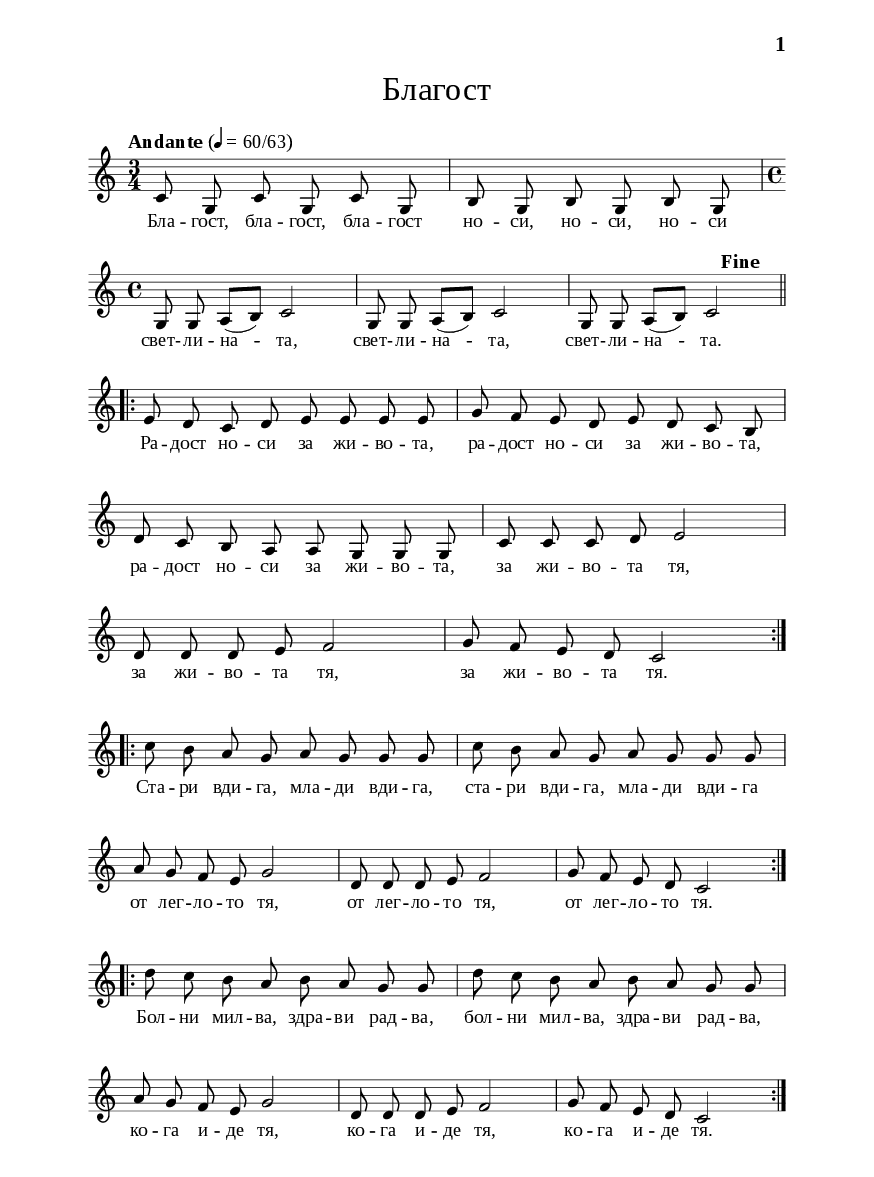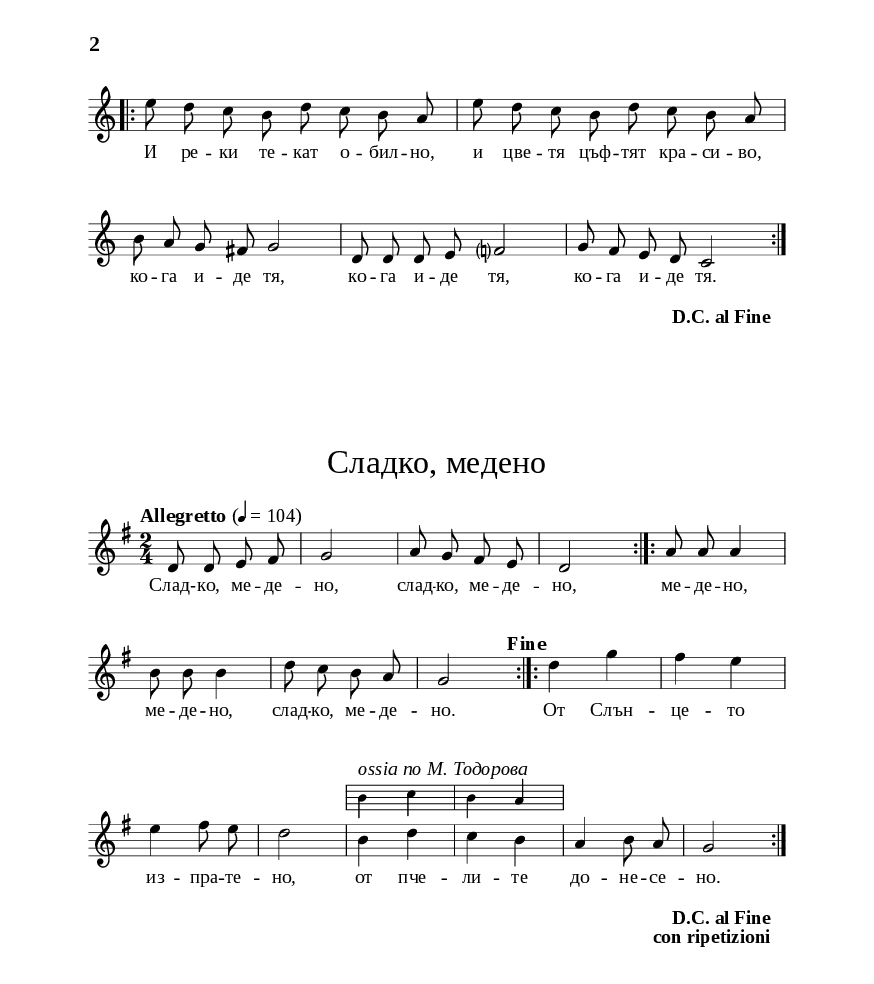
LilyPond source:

\version "2.24.3"

% include paper part and global functions
\include "include/globals.ily"

\bookpart {
  \label #'ref072
  \tocItem \markup "Благост"
  \include "include/bookpart-paper.ily"
  \score {
    \include "include/score-layout.ily"

    \new Voice \absolute {

      \clef treble
      \key c \major
      \time 3/4
      \tempoFunc "Andante" 4 "60/63"
      \autoBeamOff
      c'8 g c' g c' g | b8 g b g b g \break |

      \time 4/4  g8 g a [( b )] c'2 |g8 g a [( b )] c'2 | g8 g a [( b )]  \tempo"   Fine"c'2    \break |

      \bar ".|:-||"
      e'8 d' c' d' e' e' e' e' | g'8 f' e' d' e' d' c' b \break |

      d'8 c' b a a g g g |c'8 c' c' d' e'2 \break |

      d'8 d' d' e' f'2 | g'8 f' e' d' c'2 \break \bar ":|.:"



      c''8 b' a' g' a' g' g' g' |  c''8 b' a' g' a' g' g' g' \break |

      a'8 g' f' e' g'2 | d'8 d' d' e' f'2 | g'8 f' e' d' c'2
      \break |

      \bar ":|.:"
      d''8 c'' b' a' b' a' g' g' | d''8 c'' b' a' b' a' g' g' \break

      a'8 g' f' e' g'2 | d'8 d' d' e' f'2 | g'8 f' e' d' c'2
      \break |

      \bar ":|.:"
      e''8 d'' c'' b' d'' c'' b' a' | e''8 d'' c'' b' d'' c'' b' a' \break |

      b'8 a' g' fis' g'2 | d'8 d' d' e' f'?2 | g'8 f' e' d' c'2   \bar ":|.:"
      \break | % 27
    }

    \addlyrics {
      Бла -- гост,
      бла -- гост, бла -- гост но -- си, но -- си, но --
      си "свет-" -- ли -- на -- та, "свет-" -- ли -- на -- та,
      "свет-" -- ли -- на -- та. Ра -- дост но -- си за
      жи -- во -- та, ра -- дост но -- си за жи -- во
      -- та, ра -- дост но -- си за жи -- во -- та, за
      жи -- во -- та тя, за жи -- во -- та тя, за жи
      -- во -- та тя. Ста -- ри вди -- га, мла -- ди
      вди -- га, ста -- ри вди -- га, мла -- ди вди --
      га от лег -- ло -- то тя, от лег -- ло -- то
      тя, от лег -- ло -- то тя. Бол -- ни мил -- ва,
      здра -- ви рад -- ва, бол -- ни мил -- ва, здра --
      ви рад -- ва, ко -- га и -- де тя, ко -- га и
      -- де тя, ко -- га и -- де тя. И ре -- ки те
      -- кат о -- бил -- но, и цве -- тя цъф -- тят
      кра -- си -- во, ко -- га и -- де тя, ко -- га
      и -- де тя, ко -- га и -- де тя.
    }
    \header {
      title = \titleFunc #'ref_desc_5 "Благост" "Blagost"
    }

    \midi{}

  } % score

  \markup \dc-one "D.C. al Fine"

  \markup \vspace #5
  \label #'ref073
  \tocItem \markup "Сладко медено"
  \include "include/bookpart-paper.ily"
  \score {
    \include "include/score-layout.ily"

    \new Staff = main \absolute {
      \clef treble
      \key g \major
      \time 2/4
      \tempoFunc "Allegretto" 4 "104"
      \autoBeamOff


      d'8 d' e' fis' |g'2 | a'8 g' fis' e' | d'2  \bar ":|.:"  |

      a'8 a' a'4 | \break  b'8 b' b'4 | d''8 c'' b' a' | \tempo "              Fine" g'2  \bar ":|.:" |



      d''4 g'' | fis''4 e'' | \break

      e''4 fis''8 e'' | d''2  |

      <<
        {

          b'4 d'' | c''4 b' |
        }

        \new Staff \with {
          \override VerticalAxisGroup.default-staff-staff-spacing =
          #'((basic-distance . 5.5)
             (padding . -10))
          \remove "Time_signature_engraver"
          alignAboveContext = #"main"
          fontSize = #-1.5
          \override StaffSymbol.staff-space = #(magstep -2)
          \override StaffSymbol.thickness = #(magstep -2)
          firstClef = ##f
        }
        { b'4^\markup { \large \italic "ossia по М. Тодорова" } c'' | b'4 a' | }
      >>



      a'4 b'8 a' | g'2
      \bar ":|."
    }

    \addlyrics {
      "Слад-" -- ко,
      ме -- де -- но, слад -- ко, ме -- де -- но, ме --
      де -- но, ме -- де -- но, слад -- ко, ме -- де --
      но. От Слън -- це -- то из -- пра -- те -- но,
      от пче -- ли -- те до -- не -- се -- но.
    }

    \header {
      title = \titleFunc #'ref_desc_13 "Сладко, медено" "Sladko, medeno"
    }

    \midi{}

  } % score
  
  \markup \dc-two "D.C. al Fine" "con ripetizioni"


} % bookpart
